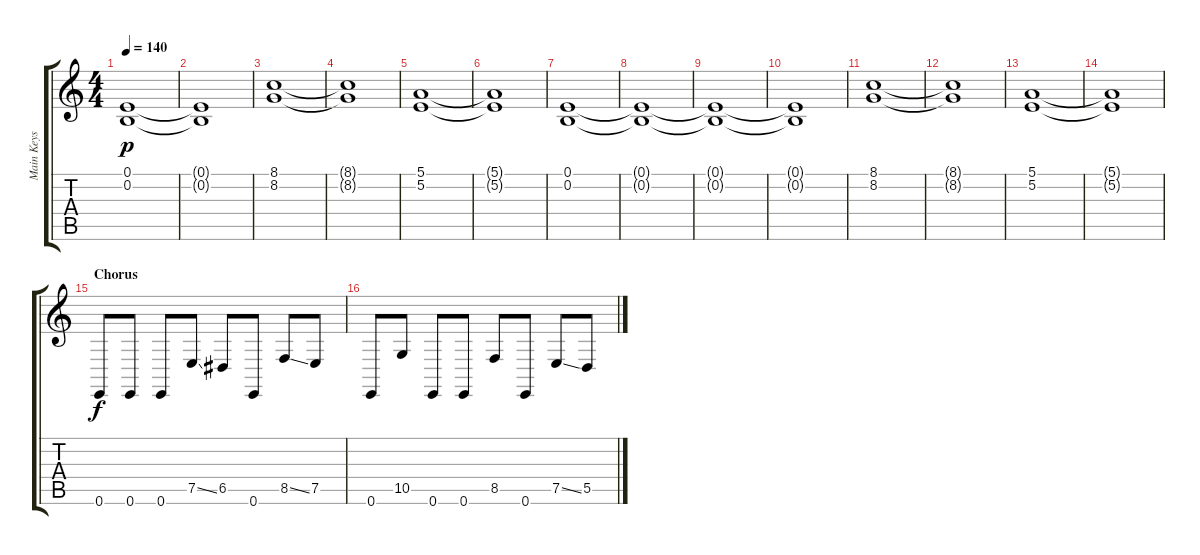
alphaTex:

\track ("Main Keys" "Main Keys") {instrument lead1square}
\staff {score tabs}
\tuning (E4 B3 G3 D3 A2 E2) {hide}
\ts (4 4)
\tempo 140
\clef g2
\ks c
(0.1{t} 0.2{t}).1{dy p} |
(0.1{t} 0.2{t}).1 |
(8.1 8.2).1 |
(8.1{t} 8.2{t}).1 |
(5.1 5.2).1 |
(5.1{t} 5.2{t}).1 |
(0.1 0.2).1 |
(0.1{t} 0.2{t}).1 |
(0.1{t} 0.2{t}).1 |
(0.1{t} 0.2{t}).1 |
(8.1 8.2).1 |
(8.1{t} 8.2{t}).1 |
(5.1 5.2).1 |
(5.1{t} 5.2{t}).1 |
\section ("" "Chorus")
0.6.8{dy f} 0.6.8 0.6.8 7.5{ss}.8 6.5.8 0.6.8 8.5{ss}.8 7.5.8 |
0.6.8 10.5.8 0.6.8 0.6.8 8.5.8 0.6.8 7.5{ss}.8 5.5.8
